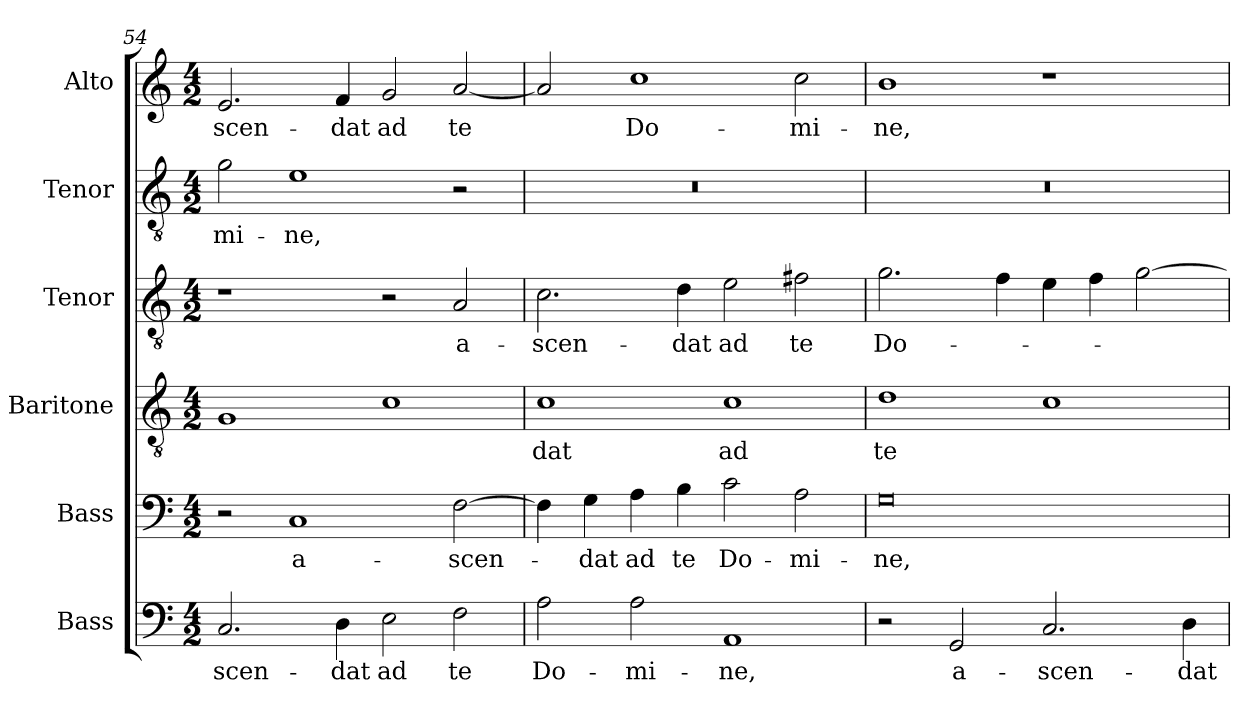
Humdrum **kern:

**kern	**text	**kern	**text	**kern	**text	**kern	**text	**kern	**text	**kern	**text
*part6	*part6	*part5	*part5	*part4	*part4	*part3	*part3	*part2	*part2	*part1	*part1
*staff6	*staff6	*staff5	*staff5	*staff4	*staff4	*staff3	*staff3	*staff2	*staff2	*staff1	*staff1
*I"Bass	*	*I"Bass	*	*I"Baritone	*	*I"Tenor	*	*I"Tenor	*	*I"Alto	*
*I'B.	*	*I'B.	*	*I'Bar.	*	*I'T.	*	*I'T.	*	*I'A.	*
*clefF4	*	*clefF4	*	*clefGv2	*	*clefGv2	*	*clefGv2	*	*clefG2	*
*	*	*	*	*ITrd7c12	*	*ITrd7c12	*	*ITrd7c12	*	*	*
*k[]	*	*k[]	*	*k[]	*	*k[]	*	*k[]	*	*k[]	*
*C:	*	*C:	*	*C:	*	*C:	*	*C:	*	*C:	*
*M4/2	*	*M4/2	*	*M4/2	*	*M4/2	*	*M4/2	*	*M4/2	*
=54	=54	=54	=54	=54	=54	=54	=54	=54	=54	=54	=54
!	!LO:LY:b:color=#000000	!	!	!	!	!	!	!	!	!	!
!	!	!	!	!	!	!	!	!	!LO:LY:b:color=#000000	!	!
!	!	!	!	!	!	!	!	!	!	!	!LO:LY:b:color=#000000
2.Ci/	-scen-	2r	.	1GGi	.	1r	.	2Gi\	-mi-	2.ei/	-scen-
!	!	!	!LO:LY:b:color=#000000	!	!	!	!	!	!	!	!
!	!	!	!	!	!	!	!	!	!LO:LY:b:color=#000000	!	!
.	.	1Ci	a-	.	.	.	.	1Ei	-ne,	.	.
!	!LO:LY:b:color=#000000	!	!	!	!	!	!	!	!	!	!
!	!	!	!	!	!	!	!	!	!	!	!LO:LY:b:color=#000000
4Di\	-dat	.	.	.	.	.	.	.	.	4fi/	-dat
!	!LO:LY:b:color=#000000	!	!	!	!	!	!	!	!	!	!
!	!	!	!	!	!	!	!	!	!	!	!LO:LY:b:color=#000000
2Ei\	ad	.	.	1Ci	.	2r	.	.	.	2gi/	ad
!	!LO:LY:b:color=#000000	!	!	!	!	!	!	!	!	!	!
!	!	!	!LO:LY:b:color=#000000	!	!	!	!	!	!	!	!
!	!	!	!	!	!	!	!LO:LY:b:color=#000000	!	!	!	!
!	!	!	!	!	!	!	!	!	!	!	!LO:LY:b:color=#000000
2Fi\	te	[2Fi\	-scen-	.	.	2AAi/	a-	2r	.	[2ai/	te
=55	=55	=55	=55	=55	=55	=55	=55	=55	=55	=55	=55
!	!LO:LY:b:color=#000000	!	!	!	!	!	!	!	!	!	!
!	!	!	!	!	!LO:LY:b:color=#000000	!	!	!	!	!	!
!	!	!	!	!	!	!	!LO:LY:b:color=#000000	!LO:N:vis=1	!	!	!
2Ai\	Do-	4Fi\]	.	1Ci	-dat	2.Ci\	-scen-	0r	.	2ai/]	.
!	!	!	!LO:LY:b:color=#000000	!	!	!	!	!	!	!	!
.	.	4Gi\	-dat	.	.	.	.	.	.	.	.
!	!LO:LY:b:color=#000000	!	!	!	!	!	!	!	!	!	!
!	!	!	!LO:LY:b:color=#000000	!	!	!	!	!	!	!	!
!	!	!	!	!	!	!	!	!	!	!	!LO:LY:b:color=#000000
2Ai\	-mi-	4Ai\	ad	.	.	.	.	.	.	1cci	Do-
!	!	!	!LO:LY:b:color=#000000	!	!	!	!	!	!	!	!
!	!	!	!	!	!	!	!LO:LY:b:color=#000000	!	!	!	!
.	.	4Bi\	te	.	.	4Di\	-dat	.	.	.	.
!	!LO:LY:b:color=#000000	!	!	!	!	!	!	!	!	!	!
!	!	!	!LO:LY:b:color=#000000	!	!	!	!	!	!	!	!
!	!	!	!	!	!LO:LY:b:color=#000000	!	!	!	!	!	!
!	!	!	!	!	!	!	!LO:LY:b:color=#000000	!	!	!	!
1AAi	-ne,	2ci\	Do-	1Ci	ad	2Ei\	ad	.	.	.	.
!	!	!	!LO:LY:b:color=#000000	!	!	!	!	!	!	!	!
!	!	!	!	!	!	!	!LO:LY:b:color=#000000	!	!	!	!
!	!	!	!	!	!	!	!	!	!	!	!LO:LY:b:color=#000000
.	.	2Ai\	-mi-	.	.	2F#Xi\	te	.	.	2cci\	-mi-
!!LO:PB:g=z
=56	=56	=56	=56	=56	=56	=56	=56	=56	=56	=56	=56
!	!	!	!LO:LY:b:color=#000000	!	!	!	!	!	!	!	!
!	!	!	!	!	!LO:LY:b:color=#000000	!	!	!	!	!	!
!	!	!	!	!	!	!	!LO:LY:b:color=#000000	!LO:N:vis=1	!	!	!
!	!	!	!	!	!	!	!	!	!	!	!LO:LY:b:color=#000000
2r	.	0Gi	-ne,	1Di	te	2.Gi\	Do-	0r	.	1bi	-ne,
!	!LO:LY:b:color=#000000	!	!	!	!	!	!	!	!	!	!
2GGi/	a-	.	.	.	.	.	.	.	.	.	.
.	.	.	.	.	.	4Fi\	.	.	.	.	.
!	!LO:LY:b:color=#000000	!	!	!	!	!	!	!	!	!	!
2.Ci/	-scen-	.	.	1Ci	.	4Ei\	.	.	.	1r	.
.	.	.	.	.	.	4Fi\	.	.	.	.	.
.	.	.	.	.	.	[2Gi\	.	.	.	.	.
!	!LO:LY:b:color=#000000	!	!	!	!	!	!	!	!	!	!
4Di\	-dat	.	.	.	.	.	.	.	.	.	.
=	=	=	=	=	=	=	=	=	=	=	=
*-	*-	*-	*-	*-	*-	*-	*-	*-	*-	*-	*-
